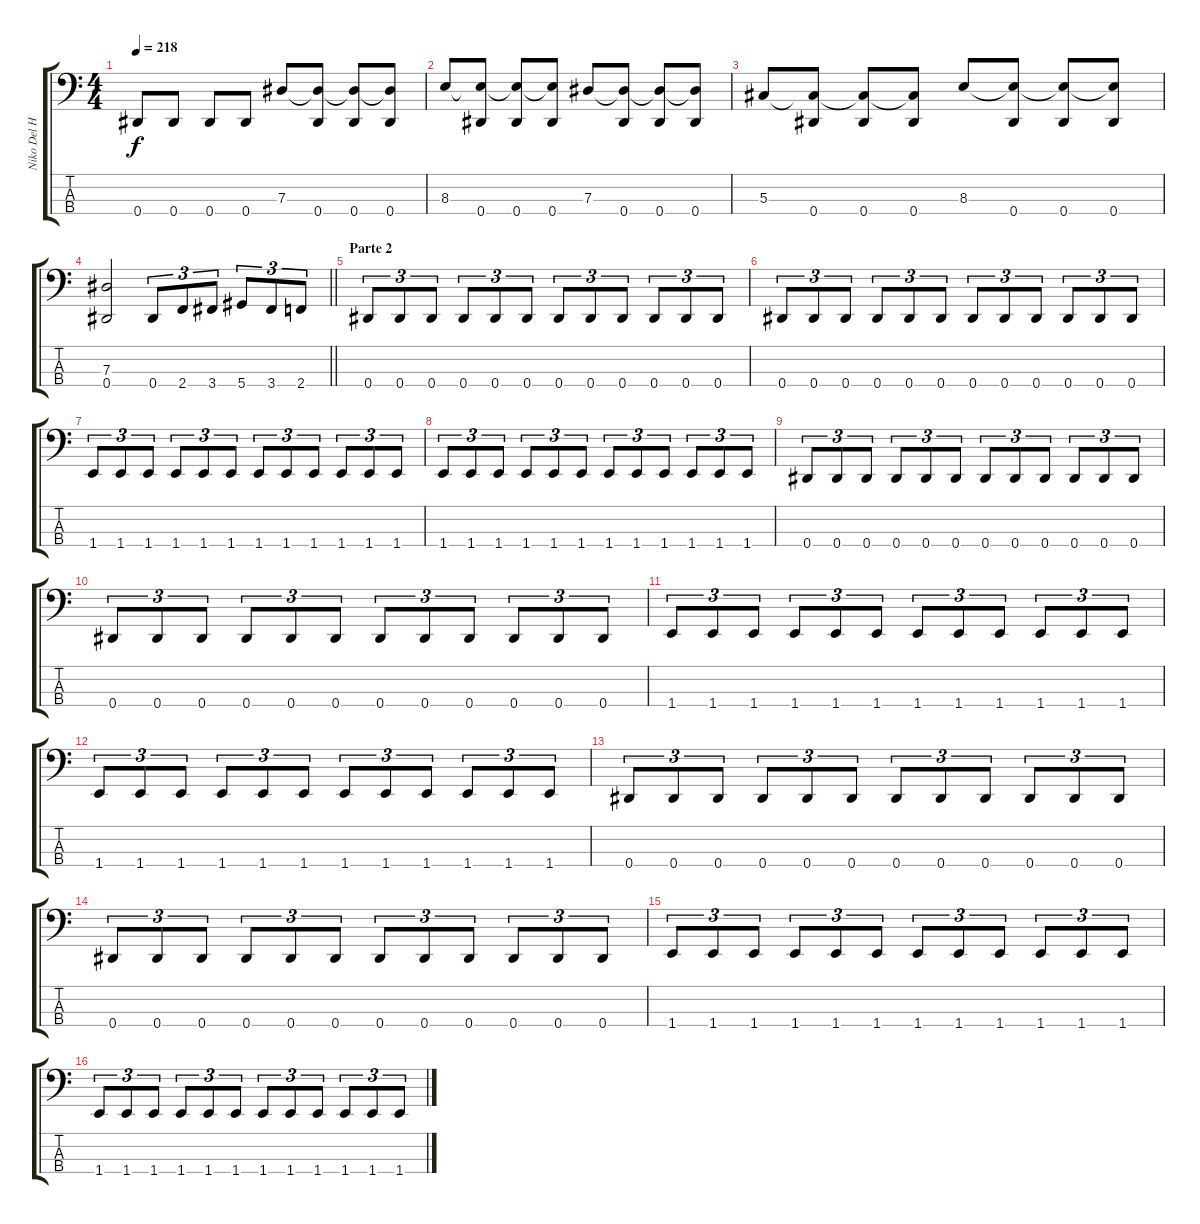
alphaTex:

\track ("Niko Del Hierro" "Niko Del H") {instrument electricbassfinger}
\staff {score tabs}
\tuning (Gb2 Db2 Ab1 Eb1) {hide}
\ts (4 4)
\tempo 218
\clef f4
\ks c
0.4.8{dy f} 0.4.8 0.4.8 0.4.8 7.3.8 (7.3{t} 0.4).8 (7.3{t} 0.4).8 (7.3{t} 0.4).8 |
8.3.8 (8.3{t} 0.4).8 (8.3{t} 0.4).8 (8.3{t} 0.4).8 7.3.8 (7.3{t} 0.4).8 (7.3{t} 0.4).8 (7.3{t} 0.4).8 |
5.3.8 (5.3{t} 0.4).8 (5.3{t} 0.4).8 (5.3{t} 0.4).8 8.3.8 (8.3{t} 0.4).8 (8.3{t} 0.4).8 (8.3{t} 0.4).8 |
\barLineRight lightlight
(7.3 0.4).2 0.4.8{tu (3 2)} 2.4.8{tu (3 2)} 3.4.8{tu (3 2)} 5.4.8{tu (3 2)} 3.4.8{tu (3 2)} 2.4.8{tu (3 2)} |
\section ("" "Parte 2")
0.4.8{tu (3 2)} 0.4.8{tu (3 2)} 0.4.8{tu (3 2)} 0.4.8{tu (3 2)} 0.4.8{tu (3 2)} 0.4.8{tu (3 2)} 0.4.8{tu (3 2)} 0.4.8{tu (3 2)} 0.4.8{tu (3 2)} 0.4.8{tu (3 2)} 0.4.8{tu (3 2)} 0.4.8{tu (3 2)} |
0.4.8{tu (3 2)} 0.4.8{tu (3 2)} 0.4.8{tu (3 2)} 0.4.8{tu (3 2)} 0.4.8{tu (3 2)} 0.4.8{tu (3 2)} 0.4.8{tu (3 2)} 0.4.8{tu (3 2)} 0.4.8{tu (3 2)} 0.4.8{tu (3 2)} 0.4.8{tu (3 2)} 0.4.8{tu (3 2)} |
1.4.8{tu (3 2)} 1.4.8{tu (3 2)} 1.4.8{tu (3 2)} 1.4.8{tu (3 2)} 1.4.8{tu (3 2)} 1.4.8{tu (3 2)} 1.4.8{tu (3 2)} 1.4.8{tu (3 2)} 1.4.8{tu (3 2)} 1.4.8{tu (3 2)} 1.4.8{tu (3 2)} 1.4.8{tu (3 2)} |
1.4.8{tu (3 2)} 1.4.8{tu (3 2)} 1.4.8{tu (3 2)} 1.4.8{tu (3 2)} 1.4.8{tu (3 2)} 1.4.8{tu (3 2)} 1.4.8{tu (3 2)} 1.4.8{tu (3 2)} 1.4.8{tu (3 2)} 1.4.8{tu (3 2)} 1.4.8{tu (3 2)} 1.4.8{tu (3 2)} |
0.4.8{tu (3 2)} 0.4.8{tu (3 2)} 0.4.8{tu (3 2)} 0.4.8{tu (3 2)} 0.4.8{tu (3 2)} 0.4.8{tu (3 2)} 0.4.8{tu (3 2)} 0.4.8{tu (3 2)} 0.4.8{tu (3 2)} 0.4.8{tu (3 2)} 0.4.8{tu (3 2)} 0.4.8{tu (3 2)} |
0.4.8{tu (3 2)} 0.4.8{tu (3 2)} 0.4.8{tu (3 2)} 0.4.8{tu (3 2)} 0.4.8{tu (3 2)} 0.4.8{tu (3 2)} 0.4.8{tu (3 2)} 0.4.8{tu (3 2)} 0.4.8{tu (3 2)} 0.4.8{tu (3 2)} 0.4.8{tu (3 2)} 0.4.8{tu (3 2)} |
1.4.8{tu (3 2)} 1.4.8{tu (3 2)} 1.4.8{tu (3 2)} 1.4.8{tu (3 2)} 1.4.8{tu (3 2)} 1.4.8{tu (3 2)} 1.4.8{tu (3 2)} 1.4.8{tu (3 2)} 1.4.8{tu (3 2)} 1.4.8{tu (3 2)} 1.4.8{tu (3 2)} 1.4.8{tu (3 2)} |
1.4.8{tu (3 2)} 1.4.8{tu (3 2)} 1.4.8{tu (3 2)} 1.4.8{tu (3 2)} 1.4.8{tu (3 2)} 1.4.8{tu (3 2)} 1.4.8{tu (3 2)} 1.4.8{tu (3 2)} 1.4.8{tu (3 2)} 1.4.8{tu (3 2)} 1.4.8{tu (3 2)} 1.4.8{tu (3 2)} |
0.4.8{tu (3 2)} 0.4.8{tu (3 2)} 0.4.8{tu (3 2)} 0.4.8{tu (3 2)} 0.4.8{tu (3 2)} 0.4.8{tu (3 2)} 0.4.8{tu (3 2)} 0.4.8{tu (3 2)} 0.4.8{tu (3 2)} 0.4.8{tu (3 2)} 0.4.8{tu (3 2)} 0.4.8{tu (3 2)} |
0.4.8{tu (3 2)} 0.4.8{tu (3 2)} 0.4.8{tu (3 2)} 0.4.8{tu (3 2)} 0.4.8{tu (3 2)} 0.4.8{tu (3 2)} 0.4.8{tu (3 2)} 0.4.8{tu (3 2)} 0.4.8{tu (3 2)} 0.4.8{tu (3 2)} 0.4.8{tu (3 2)} 0.4.8{tu (3 2)} |
1.4.8{tu (3 2)} 1.4.8{tu (3 2)} 1.4.8{tu (3 2)} 1.4.8{tu (3 2)} 1.4.8{tu (3 2)} 1.4.8{tu (3 2)} 1.4.8{tu (3 2)} 1.4.8{tu (3 2)} 1.4.8{tu (3 2)} 1.4.8{tu (3 2)} 1.4.8{tu (3 2)} 1.4.8{tu (3 2)} |
1.4.8{tu (3 2)} 1.4.8{tu (3 2)} 1.4.8{tu (3 2)} 1.4.8{tu (3 2)} 1.4.8{tu (3 2)} 1.4.8{tu (3 2)} 1.4.8{tu (3 2)} 1.4.8{tu (3 2)} 1.4.8{tu (3 2)} 1.4.8{tu (3 2)} 1.4.8{tu (3 2)} 1.4.8{tu (3 2)}
